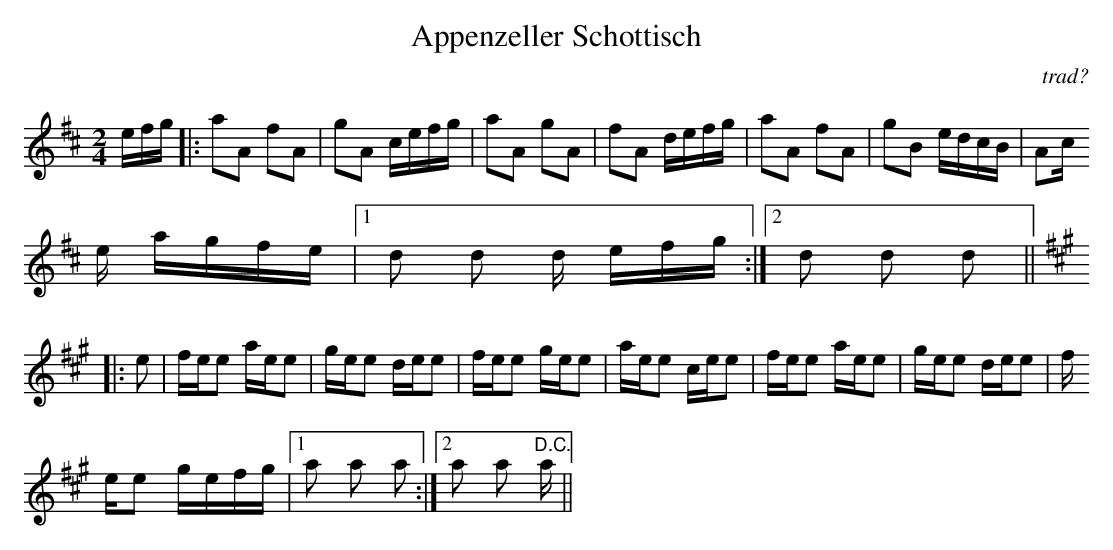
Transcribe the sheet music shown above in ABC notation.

X:1
T:Appenzeller Schottisch
M:2/4
L:1/16
C:trad?
K:D
efg |:a2A2 f2A2 |g2A2 cefg |a2A2 g2A2 |f2A2 defg|a2A2 f2A2|g2B2 edcB|A2c
e agfe|1 d2 d2 d efg:|2 d2 d2 d2||
K:A
|:e2|fee2 aee2 |gee2 dee2 |fee2 gee2 |aee2 cee2 |fee2 aee2 |gee2 dee2 |f
ee2 gefg |1 a2 a2 a2 :|2 a2 a2  "D.C." a ||
